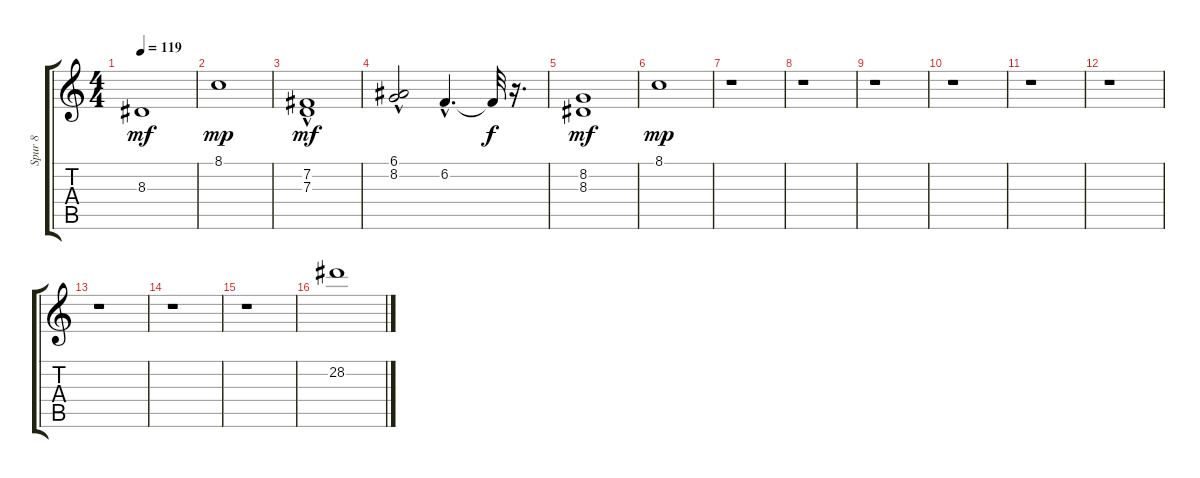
\track ("Spur 8" "Spur 8") {instrument cello}
\staff {score tabs}
\tuning (E4 B3 G3 D3 A2 E2) {hide}
\ts (4 4)
\tempo 119
\clef g2
\ks c
8.3.1{dy mf} |
8.1.1{dy mp} |
(7.2{hac} 7.3).1{dy mf} |
(6.1 8.2{hac}).2 6.2{hac}.4{d} 6.2{t}.32{dy f} r.16{d} |
(8.2 8.3).1{dy mf} |
8.1.1{dy mp} |
r.1 |
r.1 |
r.1 |
r.1 |
r.1 |
r.1 |
r.1 |
r.1 |
r.1 |
28.2.1
